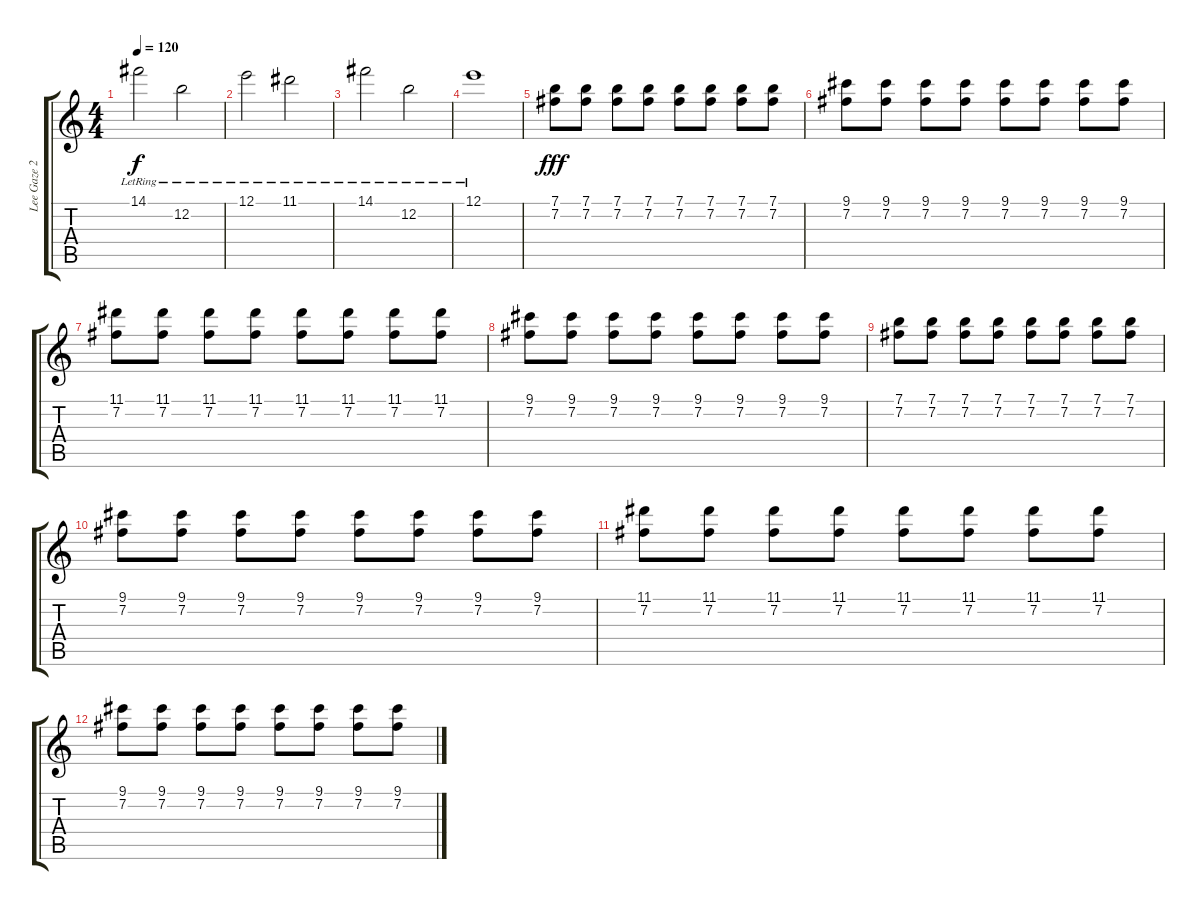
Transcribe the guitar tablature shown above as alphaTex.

\track ("Lee Gaze 2" "Lee Gaze 2") {instrument distortionguitar}
\staff {score tabs}
\tuning (E4 B3 G3 D3 A2 D2) {hide}
\ts (4 4)
\tempo 120
\clef g2
\ks c
14.1{lr}.2{dy f} 12.2{lr}.2 |
12.1{lr}.2 11.1{lr}.2 |
14.1{lr}.2 12.2{lr}.2 |
12.1{lr}.1 |
(7.1 7.2).8{dy fff} (7.1 7.2).8 (7.1 7.2).8 (7.1 7.2).8 (7.1 7.2).8 (7.1 7.2).8 (7.1 7.2).8 (7.1 7.2).8 |
(9.1 7.2).8 (9.1 7.2).8 (9.1 7.2).8 (9.1 7.2).8 (9.1 7.2).8 (9.1 7.2).8 (9.1 7.2).8 (9.1 7.2).8 |
(11.1 7.2).8 (11.1 7.2).8 (11.1 7.2).8 (11.1 7.2).8 (11.1 7.2).8 (11.1 7.2).8 (11.1 7.2).8 (11.1 7.2).8 |
(9.1 7.2).8 (9.1 7.2).8 (9.1 7.2).8 (9.1 7.2).8 (9.1 7.2).8 (9.1 7.2).8 (9.1 7.2).8 (9.1 7.2).8 |
(7.1 7.2).8 (7.1 7.2).8 (7.1 7.2).8 (7.1 7.2).8 (7.1 7.2).8 (7.1 7.2).8 (7.1 7.2).8 (7.1 7.2).8 |
(9.1 7.2).8 (9.1 7.2).8 (9.1 7.2).8 (9.1 7.2).8 (9.1 7.2).8 (9.1 7.2).8 (9.1 7.2).8 (9.1 7.2).8 |
(11.1 7.2).8 (11.1 7.2).8 (11.1 7.2).8 (11.1 7.2).8 (11.1 7.2).8 (11.1 7.2).8 (11.1 7.2).8 (11.1 7.2).8 |
(9.1 7.2).8 (9.1 7.2).8 (9.1 7.2).8 (9.1 7.2).8 (9.1 7.2).8 (9.1 7.2).8 (9.1 7.2).8 (9.1 7.2).8
